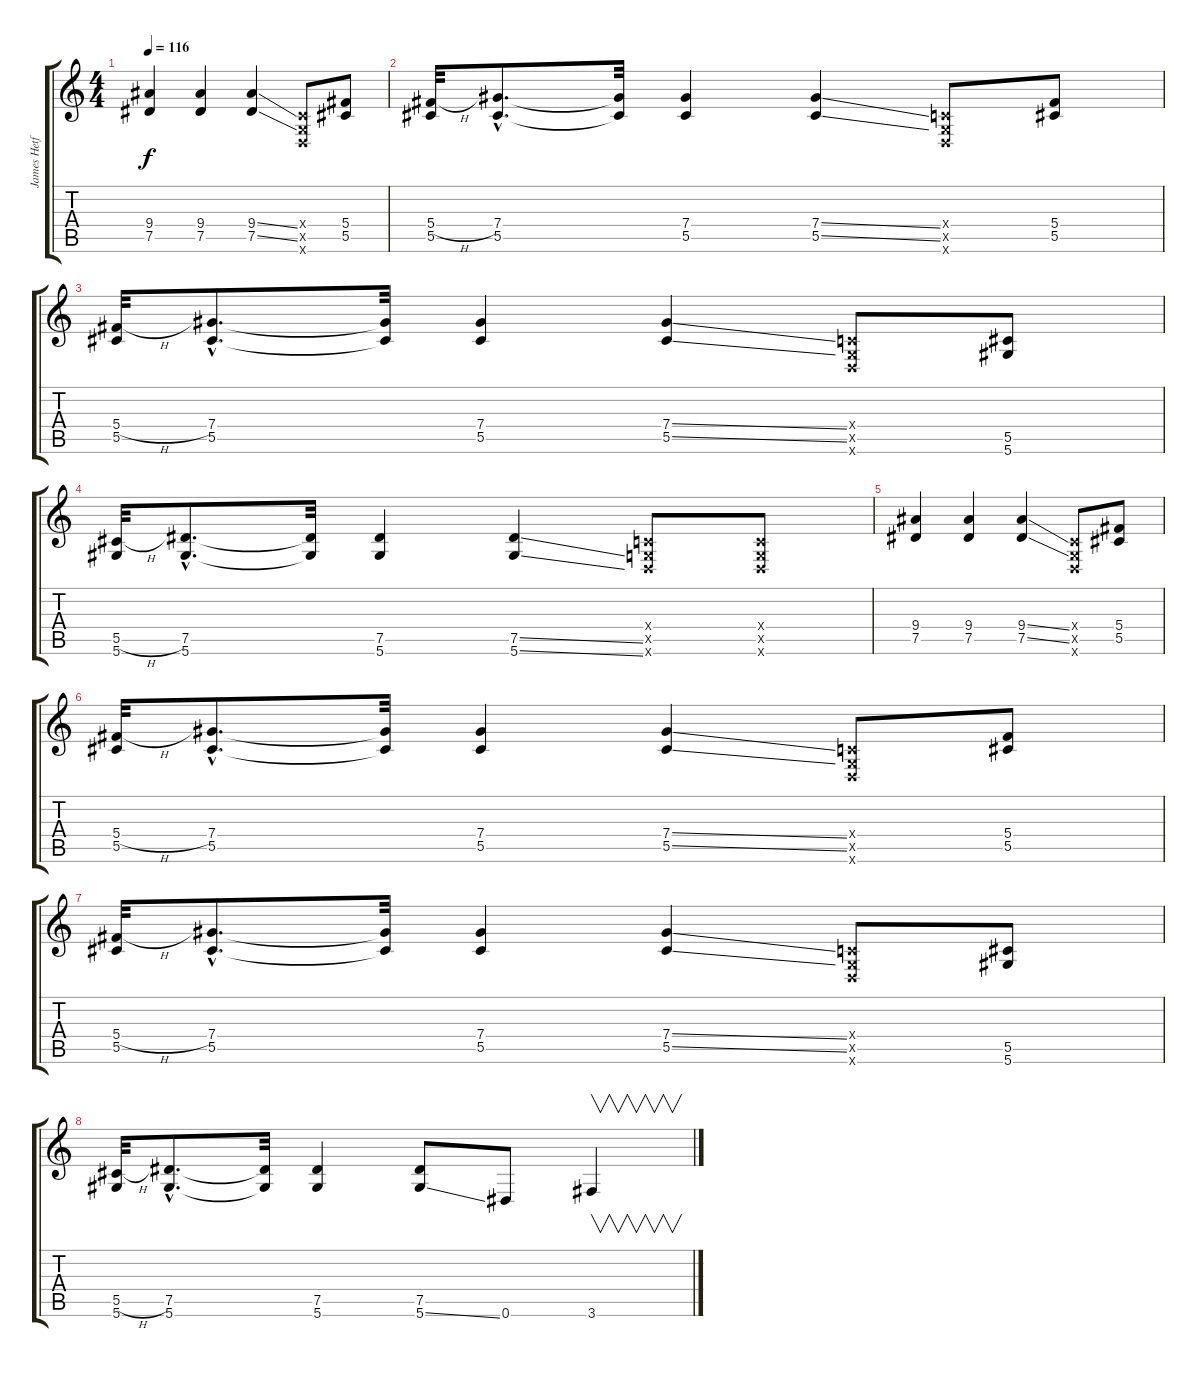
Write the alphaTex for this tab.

\track ("James Hetfield" "James Hetf") {instrument electricguitarclean}
\staff {score tabs}
\tuning (Eb4 Bb3 Gb3 Db3 Ab2 Eb2) {hide}
\ts (4 4)
\tempo 116
\clef g2
\ks c
(9.4 7.5).4{dy f} (9.4 7.5).4 (9.4{ss} 7.5{ss}).4 (-1.4{x} -1.5{x} -1.6{x}).8 (5.4 5.5).8 |
(5.4{h} 5.5).32 (7.4{hac} 5.5{hac}).8{d} (7.4{t} 5.5{t}).32 (7.4 5.5).4 (7.4{ss} 5.5{ss}).4 (-1.4{x} -1.5{x} -1.6{x}).8 (5.4 5.5).8 |
(5.4{h} 5.5).32 (7.4{hac} 5.5{hac}).8{d} (7.4{t} 5.5{t}).32 (7.4 5.5).4 (7.4{ss} 5.5{ss}).4 (-1.4{x} -1.5{x} -1.6{x}).8 (5.5 5.6).8 |
(5.5{h} 5.6).32 (7.5{hac} 5.6{hac}).8{d} (7.5{t} 5.6{t}).32 (7.5 5.6).4 (7.5{ss} 5.6{ss}).4 (-1.4{x} -1.5{x} -1.6{x}).8 (-1.4{x} -1.5{x} -1.6{x}).8 |
(9.4 7.5).4 (9.4 7.5).4 (9.4{ss} 7.5{ss}).4 (-1.4{x} -1.5{x} -1.6{x}).8 (5.4 5.5).8 |
(5.4{h} 5.5).32 (7.4{hac} 5.5{hac}).8{d} (7.4{t} 5.5{t}).32 (7.4 5.5).4 (7.4{ss} 5.5{ss}).4 (-1.4{x} -1.5{x} -1.6{x}).8 (5.4 5.5).8 |
(5.4{h} 5.5).32 (7.4{hac} 5.5{hac}).8{d} (7.4{t} 5.5{t}).32 (7.4 5.5).4 (7.4{ss} 5.5{ss}).4 (-1.4{x} -1.5{x} -1.6{x}).8 (5.5 5.6).8 |
(5.5{h} 5.6).32 (7.5{hac} 5.6{hac}).8{d} (7.5{t} 5.6{t}).32 (7.5 5.6).4 (7.5 5.6{ss}).8 0.6.8 3.6.4{v}
